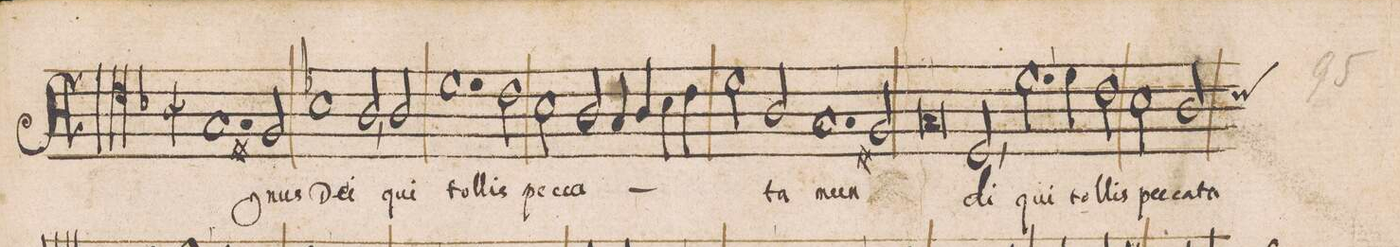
**kern	**text
*I"TENOR	*
*clefC4	*
*k[b-]	*
*met(C|)	*
*M2/1	*
1.G	A-
2F#X/	-gnus
=20-	=20-
1B-X	De-
2A,</	-i
2A/	qui
=21-	=21-
1.d	tol-
2c\	-lis
=22-	=22-
2B-\	pec-
2A/	-ca-
4G/	.
4A/	.
4B-\	.
4c\	.
=23-	=23-
2d\	.
2A/	-ta
1.G	mun-
=24-	=24-
2F#X/	.
0G	.
=25-	=25-
2D,</	-di
2.d,\	qui
=26-	=26-
4d\	tol-
2c\	-lis
2B-\	pec-
2A/	-ca-
*custos:B	*
=27-	=27-
*-	*-
